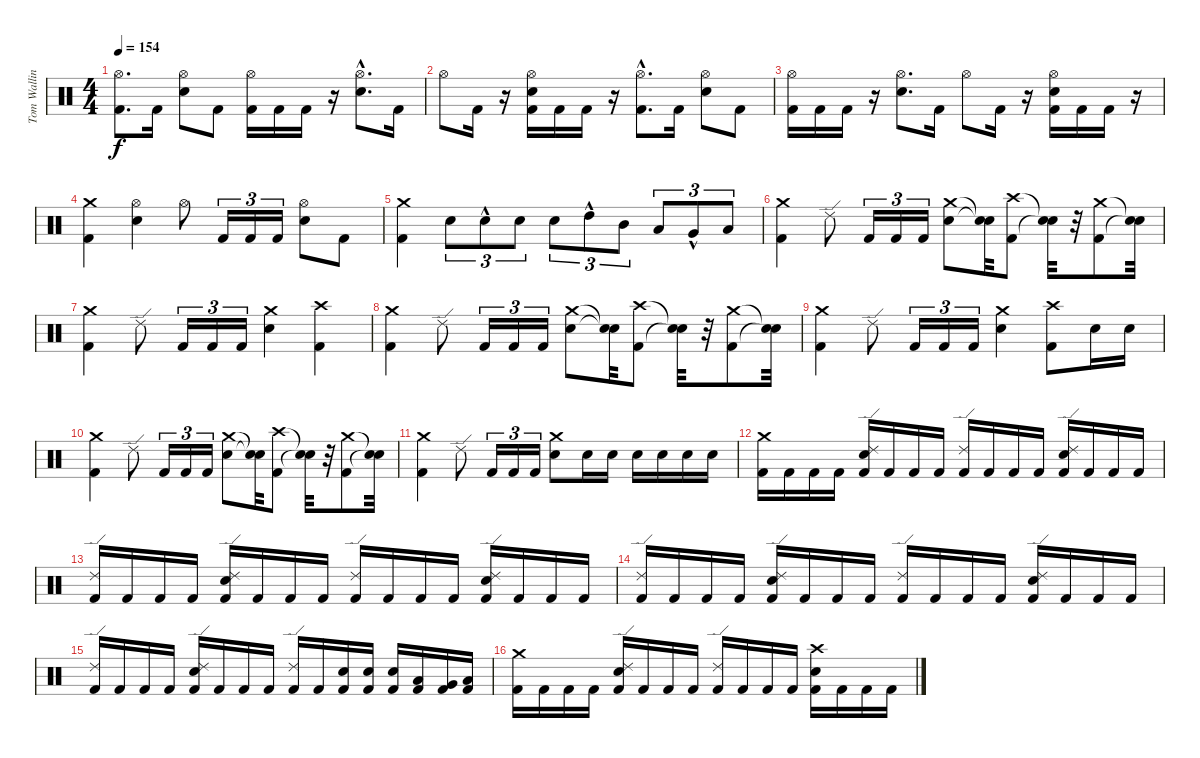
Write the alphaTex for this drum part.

\track ("Tom Walling" "Tom Wallin") {instrument percussion}
\staff {score}
\articulation defaults
\ts (4 4)
\tempo 154
\clef neutral
\ks c
("Hi-Hat (open)" "Kick (hit) 2").8{d dy f} "Kick (hit) 2".16 ("Hi-Hat (open)" "Electric Snare (hit)").8 "Kick (hit) 2".8 ("Kick (hit) 2" "Hi-Hat (open)").16 "Kick (hit) 2".16 "Kick (hit) 2".16 r.16 ("Electric Snare (hit)"{hac} "Hi-Hat (open)").8{d} "Kick (hit) 2".16 |
"Hi-Hat (open)".8 "Kick (hit) 2".16 r.16 ("Electric Snare (hit)" "Kick (hit) 2" "Hi-Hat (open)").16 "Kick (hit) 2".16 "Kick (hit) 2".16 r.16 ("Kick (hit) 2"{hac} "Hi-Hat (open)").8{d} "Kick (hit) 2".16 ("Electric Snare (hit)" "Hi-Hat (open)").8 "Kick (hit) 2".8 |
("Hi-Hat (open)" "Kick (hit) 2").16 "Kick (hit) 2".16 "Kick (hit) 2".16 r.16 ("Hi-Hat (open)" "Electric Snare (hit)").8{d} "Kick (hit) 2".16 "Hi-Hat (open)".8 "Kick (hit) 2".16 r.16 ("Hi-Hat (open)" "Kick (hit) 2" "Electric Snare (hit)").16 "Kick (hit) 2".16 "Kick (hit) 2".16 r.16 |
("Kick (hit) 2" "Crash medium (hit)").4 ("Electric Snare (hit)" "Hi-Hat (open)").4 "Hi-Hat (open)".8 "Kick (hit) 2".16{tu (3 2)} "Kick (hit) 2".16{tu (3 2)} "Kick (hit) 2".16{tu (3 2)} ("Electric Snare (hit)" "Hi-Hat (open)").8 "Kick (hit) 2".8 |
("Crash medium (hit)" "Kick (hit) 2").4 "Electric Snare (hit)".8{tu (3 2)} "Electric Snare (hit)"{hac}.8{tu (3 2)} "Electric Snare (hit)".8{tu (3 2)} "Electric Snare (hit)".8{tu (3 2)} "High Tom (hit)"{hac}.8{tu (3 2)} "Mid Tom (hit)".8{tu (3 2)} "Low Tom (hit)".8{tu (3 2)} "Very Low Tom (hit)"{hac}.8{tu (3 2)} "Low Floor Tom (hit)".8{tu (3 2)} |
("Kick (hit) 2" "Crash medium (hit)").4 "Ride (edge) 2".8 "Kick (hit) 2".16{tu (3 2)} "Kick (hit) 2".16{tu (3 2)} "Kick (hit) 2".16{tu (3 2)} ("Electric Snare (hit)" "Crash medium (hit)").8 ("Snare (hit)"{t} "Snare (hit)"{t}).32 ("Crash high (hit)" "Kick (hit) 2").8 ("Snare (hit)"{t} "Snare (hit)"{t}).32 r.32 ("Crash medium (hit)" "Kick (hit) 2").8 ("Snare (hit)"{t} "Snare (hit)"{t}).32 |
("Crash medium (hit)" "Kick (hit) 2").4 "Ride (edge) 2".8 "Kick (hit) 2".16{tu (3 2)} "Kick (hit) 2".16{tu (3 2)} "Kick (hit) 2".16{tu (3 2)} ("Crash medium (hit)" "Electric Snare (hit)").4 ("Crash high (hit)" "Kick (hit) 2").4 |
("Kick (hit) 2" "Crash medium (hit)").4 "Ride (edge) 2".8 "Kick (hit) 2".16{tu (3 2)} "Kick (hit) 2".16{tu (3 2)} "Kick (hit) 2".16{tu (3 2)} ("Electric Snare (hit)" "Crash medium (hit)").8 ("Snare (hit)"{t} "Snare (hit)"{t}).32 ("Crash high (hit)" "Kick (hit) 2").8 ("Snare (hit)"{t} "Snare (hit)"{t}).32 r.32 ("Crash medium (hit)" "Kick (hit) 2").8 ("Snare (hit)"{t} "Snare (hit)"{t}).32 |
("Crash medium (hit)" "Kick (hit) 2").4 "Ride (edge) 2".8 "Kick (hit) 2".16{tu (3 2)} "Kick (hit) 2".16{tu (3 2)} "Kick (hit) 2".16{tu (3 2)} ("Crash medium (hit)" "Electric Snare (hit)").4 ("Crash high (hit)" "Kick (hit) 2").8 "Electric Snare (hit)".16 "Electric Snare (hit)".16 |
("Kick (hit) 2" "Crash medium (hit)").4 "Ride (edge) 2".8 "Kick (hit) 2".16{tu (3 2)} "Kick (hit) 2".16{tu (3 2)} "Kick (hit) 2".16{tu (3 2)} ("Electric Snare (hit)" "Crash medium (hit)").8 ("Snare (hit)"{t} "Snare (hit)"{t}).32 ("Crash high (hit)" "Kick (hit) 2").8 ("Snare (hit)"{t} "Snare (hit)"{t}).32 r.32 ("Crash medium (hit)" "Kick (hit) 2").8 ("Snare (hit)"{t} "Snare (hit)"{t}).32 |
("Crash medium (hit)" "Kick (hit) 2").4 "Ride (edge) 2".8 "Kick (hit) 2".16{tu (3 2)} "Kick (hit) 2".16{tu (3 2)} "Kick (hit) 2".16{tu (3 2)} ("Crash medium (hit)" "Electric Snare (hit)").8 "Electric Snare (hit)".16 "Electric Snare (hit)".16 "Electric Snare (hit)".16 "Electric Snare (hit)".16 "Electric Snare (hit)".16 "Electric Snare (hit)".16 |
("Crash medium (hit)" "Kick (hit) 2").16 "Kick (hit) 2".16 "Kick (hit) 2".16 "Kick (hit) 2".16 ("Ride (edge) 2" "Kick (hit) 2" "Electric Snare (hit)").16 "Kick (hit) 2".16 "Kick (hit) 2".16 "Kick (hit) 2".16 ("Ride (edge) 2" "Kick (hit) 2").16 "Kick (hit) 2".16 "Kick (hit) 2".16 "Kick (hit) 2".16 ("Ride (edge) 2" "Kick (hit) 2" "Electric Snare (hit)").16 "Kick (hit) 2".16 "Kick (hit) 2".16 "Kick (hit) 2".16 |
("Ride (edge) 2" "Kick (hit) 2").16 "Kick (hit) 2".16 "Kick (hit) 2".16 "Kick (hit) 2".16 ("Ride (edge) 2" "Kick (hit) 2" "Electric Snare (hit)").16 "Kick (hit) 2".16 "Kick (hit) 2".16 "Kick (hit) 2".16 ("Ride (edge) 2" "Kick (hit) 2").16 "Kick (hit) 2".16 "Kick (hit) 2".16 "Kick (hit) 2".16 ("Ride (edge) 2" "Kick (hit) 2" "Electric Snare (hit)").16 "Kick (hit) 2".16 "Kick (hit) 2".16 "Kick (hit) 2".16 |
("Ride (edge) 2" "Kick (hit) 2").16 "Kick (hit) 2".16 "Kick (hit) 2".16 "Kick (hit) 2".16 ("Ride (edge) 2" "Kick (hit) 2" "Electric Snare (hit)").16 "Kick (hit) 2".16 "Kick (hit) 2".16 "Kick (hit) 2".16 ("Ride (edge) 2" "Kick (hit) 2").16 "Kick (hit) 2".16 "Kick (hit) 2".16 "Kick (hit) 2".16 ("Ride (edge) 2" "Kick (hit) 2" "Electric Snare (hit)").16 "Kick (hit) 2".16 "Kick (hit) 2".16 "Kick (hit) 2".16 |
("Ride (edge) 2" "Kick (hit) 2").16 "Kick (hit) 2".16 "Kick (hit) 2".16 "Kick (hit) 2".16 ("Ride (edge) 2" "Kick (hit) 2" "Electric Snare (hit)").16 "Kick (hit) 2".16 "Kick (hit) 2".16 "Kick (hit) 2".16 ("Ride (edge) 2" "Kick (hit) 2").16 "Kick (hit) 2".16 ("Electric Snare (hit)" "Kick (hit) 2").16 ("Electric Snare (hit)" "Kick (hit) 2").16 ("Kick (hit) 2" "Electric Snare (hit)").16 ("Low Tom (hit)" "Kick (hit) 2").16 ("Very Low Tom (hit)" "Kick (hit) 2").16 ("Low Floor Tom (hit)" "Kick (hit) 2").16 |
("Crash medium (hit)" "Kick (hit) 2").16 "Kick (hit) 2".16 "Kick (hit) 2".16 "Kick (hit) 2".16 ("Ride (edge) 2" "Kick (hit) 2" "Electric Snare (hit)").16 "Kick (hit) 2".16 "Kick (hit) 2".16 "Kick (hit) 2".16 ("Ride (edge) 2" "Kick (hit) 2").16 "Kick (hit) 2".16 "Kick (hit) 2".16 "Kick (hit) 2".16 ("Crash high (hit)" "Kick (hit) 2" "Electric Snare (hit)").16 "Kick (hit) 2".16 "Kick (hit) 2".16 "Kick (hit) 2".16
